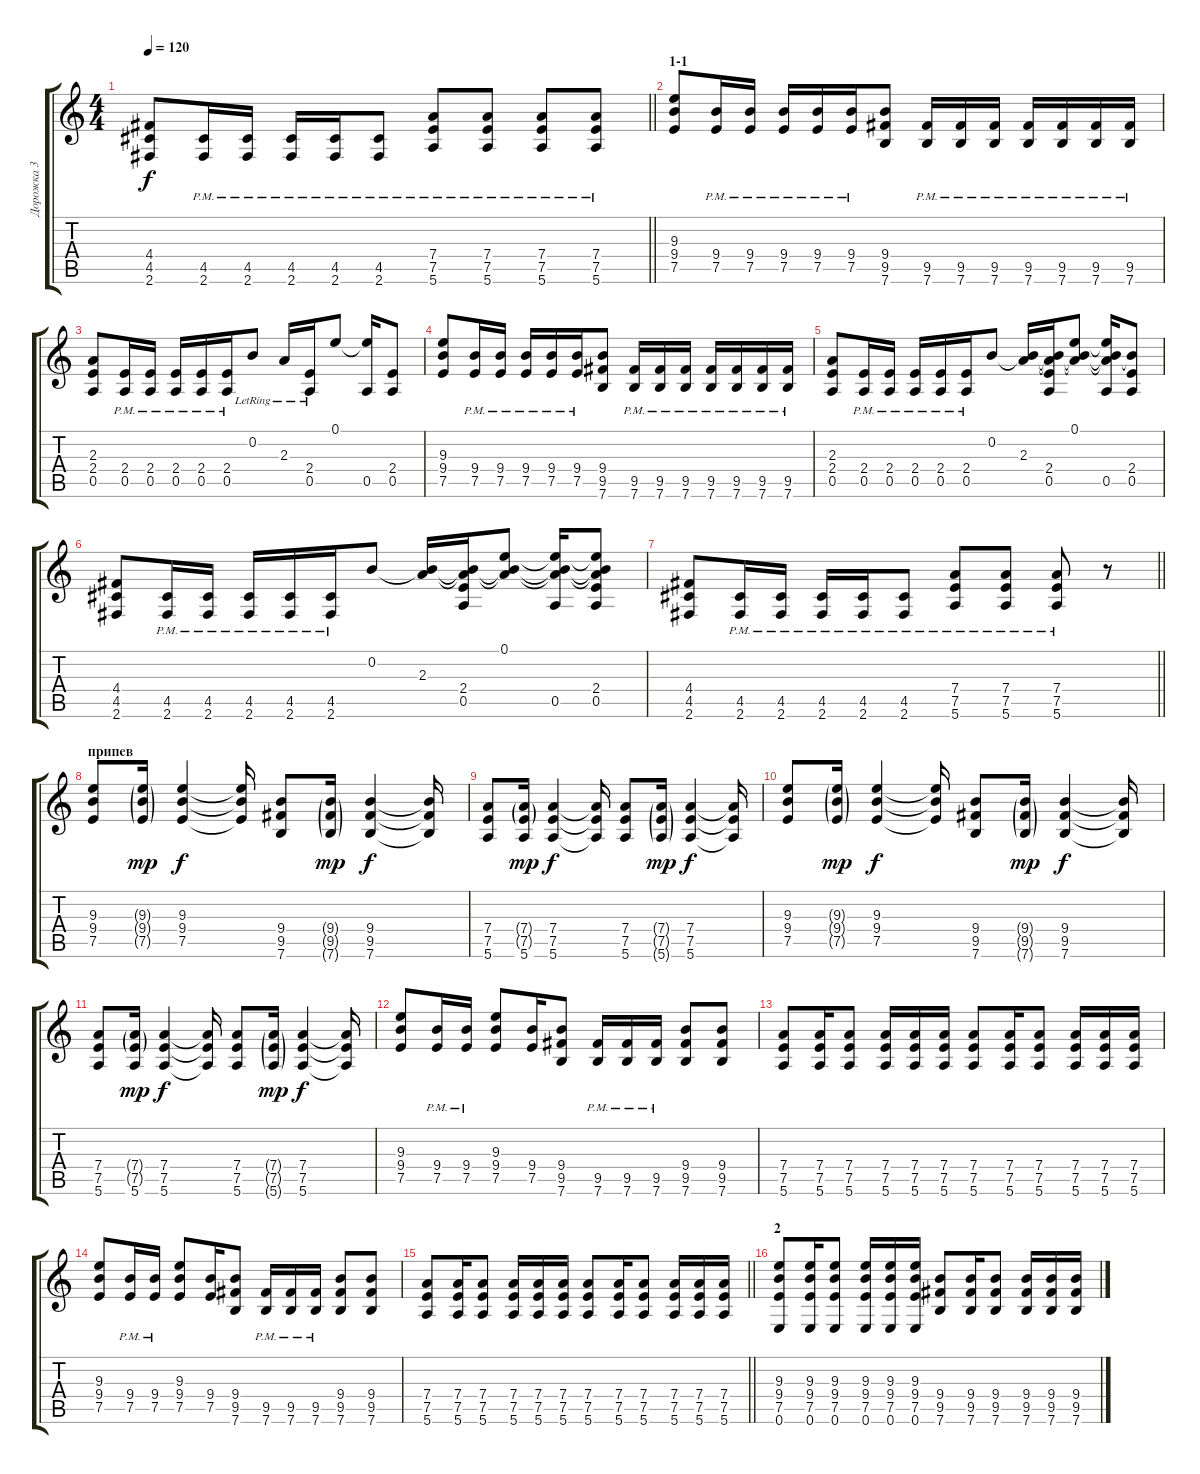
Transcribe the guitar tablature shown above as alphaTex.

\track ("Дорожка 3" "Дорожка 3") {instrument distortionguitar}
\staff {score tabs}
\tuning (E4 B3 G3 D3 A2 E2) {hide}
\ts (4 4)
\tempo 120
\clef g2
\barLineRight lightlight
\ks c
(4.4 4.5 2.6).8{dy f} (4.5{pm} 2.6{pm}).16 (4.5{pm} 2.6{pm}).16 (4.5{pm} 2.6{pm}).16 (4.5{pm} 2.6{pm}).16 (4.5{pm} 2.6{pm}).8 (7.4{pm} 7.5{pm} 5.6{pm}).8 (7.4{pm} 7.5{pm} 5.6{pm}).8 (7.4{pm} 7.5{pm} 5.6{pm}).8 (7.4{pm} 7.5{pm} 5.6{pm}).8 |
\section ("" "1-1")
(9.3 9.4 7.5).8 (9.4{pm} 7.5{pm}).16 (9.4{pm} 7.5{pm}).16 (9.4{pm} 7.5{pm}).16 (9.4{pm} 7.5{pm}).16 (9.4{pm} 7.5{pm}).16 (9.4 9.5 7.6).8 (9.5{pm} 7.6{pm}).16 (9.5{pm} 7.6{pm}).16 (9.5{pm} 7.6{pm}).16 (9.5{pm} 7.6{pm}).16 (9.5{pm} 7.6{pm}).16 (9.5{pm} 7.6{pm}).16 (9.5{pm} 7.6{pm}).16 |
(2.3 2.4 0.5).8 (2.4{pm} 0.5{pm}).16 (2.4{pm} 0.5{pm}).16 (2.4{pm} 0.5{pm}).16 (2.4{pm} 0.5{pm}).16 (2.4{pm} 0.5{pm}).16 0.2{lr}.8 2.3{lr}.16 (2.4{lr} 0.5).16 0.1.8 (0.1{t} 0.5).16 (2.4 0.5).8 |
(9.3 9.4 7.5).8 (9.4{pm} 7.5{pm}).16 (9.4{pm} 7.5{pm}).16 (9.4{pm} 7.5{pm}).16 (9.4{pm} 7.5{pm}).16 (9.4{pm} 7.5{pm}).16 (9.4 9.5 7.6).8 (9.5{pm} 7.6{pm}).16 (9.5{pm} 7.6{pm}).16 (9.5{pm} 7.6{pm}).16 (9.5{pm} 7.6{pm}).16 (9.5{pm} 7.6{pm}).16 (9.5{pm} 7.6{pm}).16 (9.5{pm} 7.6{pm}).16 |
(2.3 2.4 0.5).8 (2.4{pm} 0.5{pm}).16 (2.4{pm} 0.5{pm}).16 (2.4{pm} 0.5{pm}).16 (2.4{pm} 0.5{pm}).16 (2.4{pm} 0.5{pm}).16 0.2.8 (0.2{t} 2.3).16 (0.2{t} 2.3{t} 2.4 0.5).16 (0.1 0.2{t} 2.3{t}).8 (0.1{t} 0.2{t} 2.3{t} 0.5).16 (0.2{t} 2.4 0.5).8 |
(4.4 4.5 2.6).8 (4.5{pm} 2.6{pm}).16 (4.5{pm} 2.6{pm}).16 (4.5{pm} 2.6{pm}).16 (4.5{pm} 2.6{pm}).16 (4.5{pm} 2.6{pm}).16 0.2.8 (0.2{t} 2.3).16 (0.2{t} 2.3{t} 2.4 0.5).16 (0.1 0.2{t} 2.3{t}).8 (0.1{t} 0.2{t} 2.3{t} 0.5).16 (0.1{t} 0.2{t} 2.3{t} 2.4 0.5).8 |
\barLineRight lightlight
(4.4 4.5 2.6).8 (4.5{pm} 2.6{pm}).16 (4.5{pm} 2.6{pm}).16 (4.5{pm} 2.6{pm}).16 (4.5{pm} 2.6{pm}).16 (4.5{pm} 2.6{pm}).8 (7.4{pm} 7.5{pm} 5.6{pm}).8 (7.4{pm} 7.5{pm} 5.6{pm}).8 (7.4{pm} 7.5{pm} 5.6{pm}).8 r.8 |
\section ("" "припев")
(9.3 9.4 7.5).8 (9.3{g} 9.4{g} 7.5{g}).16{dy mp} (9.3 9.4 7.5).4{dy f} (9.3{t} 9.4{t} 7.5{t}).16 (9.4 9.5 7.6).8 (9.4{g} 9.5{g} 7.6{g}).16{dy mp} (9.4 9.5 7.6).4{dy f} (9.4{t} 9.5{t} 7.6{t}).16 |
(7.4 7.5 5.6).8 (7.4{g} 7.5{g} 5.6).16{dy mp} (7.4 7.5 5.6).4{dy f} (7.4{t} 7.5{t} 5.6{t}).16 (7.4 7.5 5.6).8 (7.4{g} 7.5{g} 5.6{g}).16{dy mp} (7.4 7.5 5.6).4{dy f} (7.4{t} 7.5{t} 5.6{t}).16 |
(9.3 9.4 7.5).8 (9.3{g} 9.4{g} 7.5{g}).16{dy mp} (9.3 9.4 7.5).4{dy f} (9.3{t} 9.4{t} 7.5{t}).16 (9.4 9.5 7.6).8 (9.4{g} 9.5{g} 7.6{g}).16{dy mp} (9.4 9.5 7.6).4{dy f} (9.4{t} 9.5{t} 7.6{t}).16 |
(7.4 7.5 5.6).8 (7.4{g} 7.5{g} 5.6).16{dy mp} (7.4 7.5 5.6).4{dy f} (7.4{t} 7.5{t} 5.6{t}).16 (7.4 7.5 5.6).8 (7.4{g} 7.5{g} 5.6{g}).16{dy mp} (7.4 7.5 5.6).4{dy f} (7.4{t} 7.5{t} 5.6{t}).16 |
(9.3 9.4 7.5).8 (9.4{pm} 7.5{pm}).16 (9.4{pm} 7.5{pm}).16 (9.3 9.4 7.5).8 (9.4 7.5).16 (9.4 9.5 7.6).8 (9.5{pm} 7.6{pm}).16 (9.5{pm} 7.6{pm}).16 (9.5{pm} 7.6{pm}).16 (9.4 9.5 7.6).8 (9.4 9.5 7.6).8 |
(7.4 7.5 5.6).8 (7.4 7.5 5.6).16 (7.4 7.5 5.6).8 (7.4 7.5 5.6).16 (7.4 7.5 5.6).16 (7.4 7.5 5.6).16 (7.4 7.5 5.6).8 (7.4 7.5 5.6).16 (7.4 7.5 5.6).8 (7.4 7.5 5.6).16 (7.4 7.5 5.6).16 (7.4 7.5 5.6).16 |
(9.3 9.4 7.5).8 (9.4{pm} 7.5{pm}).16 (9.4{pm} 7.5{pm}).16 (9.3 9.4 7.5).8 (9.4 7.5).16 (9.4 9.5 7.6).8 (9.5{pm} 7.6{pm}).16 (9.5{pm} 7.6{pm}).16 (9.5{pm} 7.6{pm}).16 (9.4 9.5 7.6).8 (9.4 9.5 7.6).8 |
\barLineRight lightlight
(7.4 7.5 5.6).8 (7.4 7.5 5.6).16 (7.4 7.5 5.6).8 (7.4 7.5 5.6).16 (7.4 7.5 5.6).16 (7.4 7.5 5.6).16 (7.4 7.5 5.6).8 (7.4 7.5 5.6).16 (7.4 7.5 5.6).8 (7.4 7.5 5.6).16 (7.4 7.5 5.6).16 (7.4 7.5 5.6).16 |
\section ("" "2")
(9.3 9.4 7.5 0.6).8 (9.3 9.4 7.5 0.6).16 (9.3 9.4 7.5 0.6).8 (9.3 9.4 7.5 0.6).16 (9.3 9.4 7.5 0.6).16 (9.3 9.4 7.5 0.6).16 (9.4 9.5 7.6).8 (9.4 9.5 7.6).16 (9.4 9.5 7.6).8 (9.4 9.5 7.6).16 (9.4 9.5 7.6).16 (9.4 9.5 7.6).16
